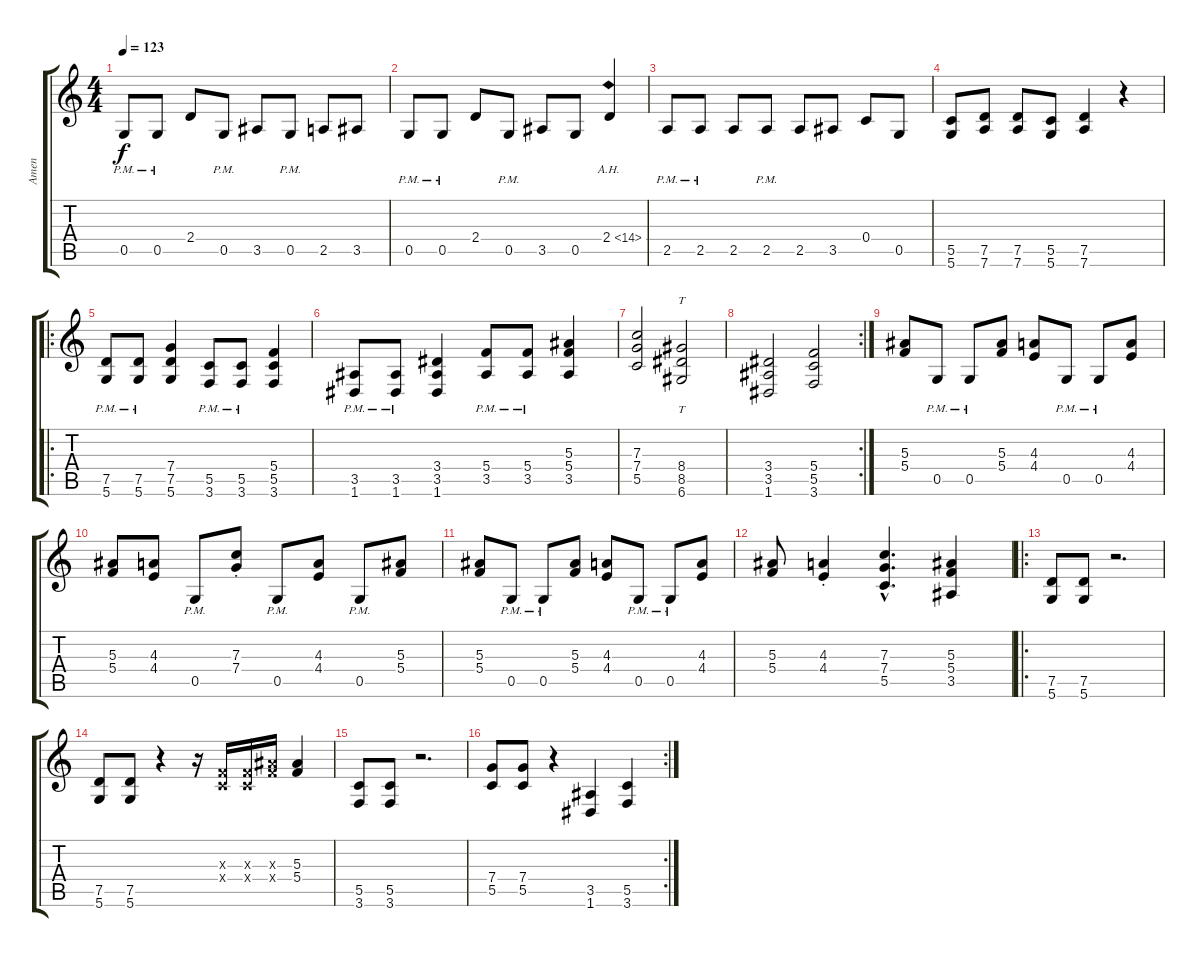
\track ("Amen" "Amen") {instrument distortionguitar}
\staff {score tabs}
\tuning (D4 A3 F3 C3 G2 D2) {hide}
\ts (4 4)
\tempo 123
\clef g2
\ks c
0.5{pm}.8{dy f} 0.5{pm}.8 2.4.8 0.5{pm}.8 3.5.8 0.5{pm}.8 2.5.8 3.5.8 |
0.5{pm}.8 0.5{pm}.8 2.4.8 0.5{pm}.8 3.5.8 0.5.8 2.4{ah 12}.4 |
2.5{pm}.8 2.5{pm}.8 2.5.8 2.5{pm}.8 2.5.8 3.5.8 0.4.8 0.5.8 |
(5.5 5.6).8 (7.5 7.6).8 (7.5 7.6).8 (5.5 5.6).8 (7.5 7.6).4 r.4 |
\ro
(7.5{pm} 5.6{pm}).8 (7.5{pm} 5.6{pm}).8 (7.4 7.5 5.6).4 (5.5{pm} 3.6{pm}).8 (5.5{pm} 3.6{pm}).8 (5.4 5.5 3.6).4 |
(3.5{pm} 1.6{pm}).8 (3.5{pm} 1.6{pm}).8 (3.4 3.5 1.6).4 (5.4{pm} 3.5{pm}).8 (5.4{pm} 3.5{pm}).8 (5.3 5.4 3.5).4 |
(7.3 7.4 5.5).2 (8.4 8.5 6.6).2{tt} |
\rc 2
(3.4 3.5 1.6).2 (5.4 5.5 3.6).2 |
(5.3 5.4).8 0.5{pm}.8 0.5{pm}.8 (5.3 5.4).8 (4.3 4.4).8 0.5{pm}.8 0.5{pm}.8 (4.3 4.4).8 |
(5.3 5.4).8 (4.3 4.4).8 0.5{pm}.8 (7.3 7.4{st}).8 0.5{pm}.8 (4.3 4.4).8 0.5{pm}.8 (5.3 5.4).8 |
(5.3 5.4).8 0.5{pm}.8 0.5{pm}.8 (5.3 5.4).8 (4.3 4.4).8 0.5{pm}.8 0.5{pm}.8 (4.3 4.4).8 |
(5.3 5.4).8 (4.3{st} 4.4{st}).4 (7.3{hac} 7.4{hac} 5.5{hac}).4{d} (5.3 5.4 3.5).4 |
\ro
(7.5 5.6).8 (7.5 5.6).8 r.2{d} |
(7.5 5.6).8 (7.5 5.6).8 r.4 r.16 (0.3{x} 0.4{x}).16 (0.3{x} 0.4{x}).16 (5.3{x} 5.4{x}).16 (5.3 5.4).4 |
(5.5 3.6).8 (5.5 3.6).8 r.2{d} |
\rc 2
(7.4 5.5).8 (7.4 5.5).8 r.4 (3.5 1.6).4 (5.5 3.6).4
